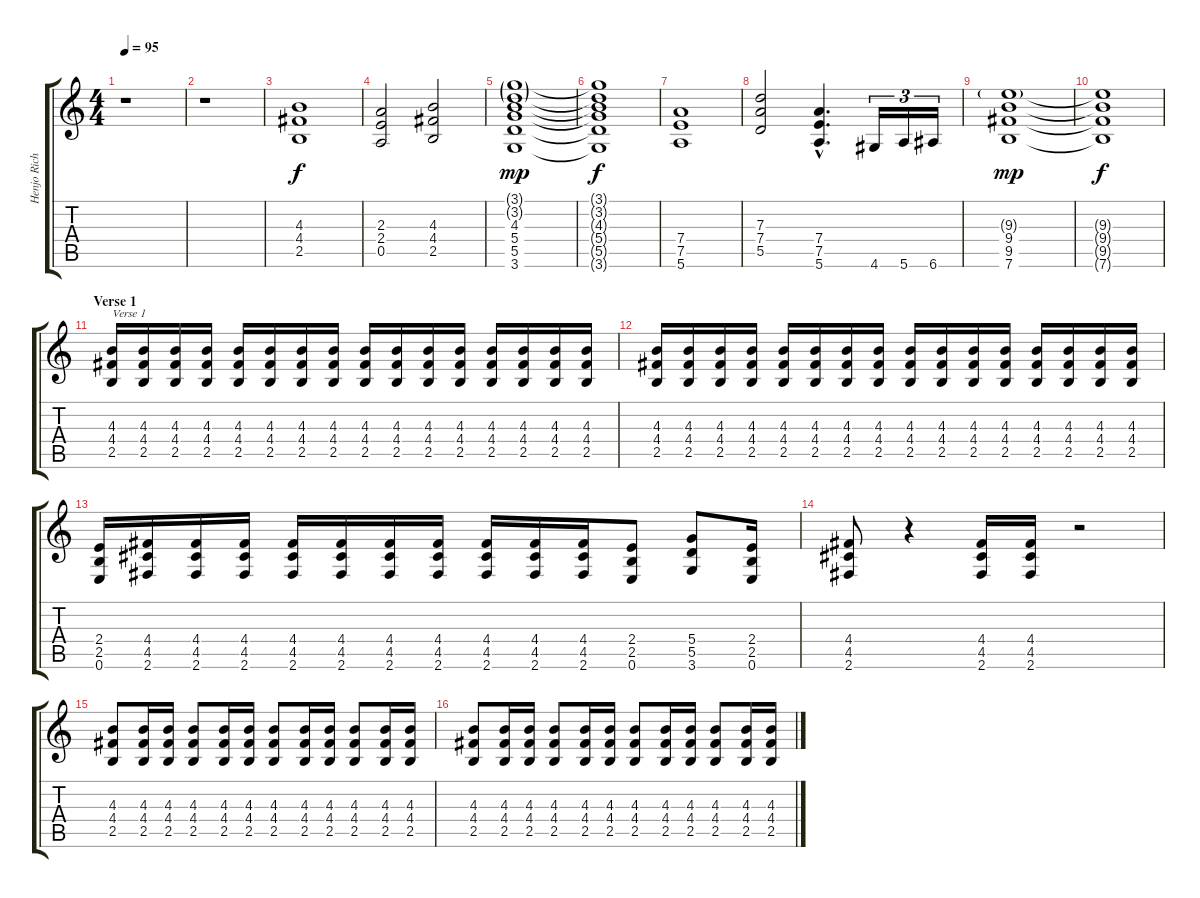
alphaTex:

\track ("Henjo Richter [guitar]" "Henjo Rich") {instrument distortionguitar}
\staff {score tabs}
\tuning (E4 B3 G3 D3 A2 E2) {hide}
\ts (4 4)
\tempo 95
\clef g2
\ks c
r.1{dy f instrument distortionguitar} |
r.1 |
(4.3 4.4 2.5).1 |
(2.3 2.4 0.5).2 (4.3 4.4 2.5).2 |
(3.1{g} 3.2{g} 4.3 5.4 5.5 3.6).1{dy mp} |
(3.1{t} 3.2{t} 4.3{t} 5.4{t} 5.5{t} 3.6{t}).1{dy f} |
(7.4 7.5 5.6).1 |
(7.3 7.4 5.5).2 (7.4{hac} 7.5{hac} 5.6{hac}).4{d} 4.6.16{tu (3 2)} 5.6.16{tu (3 2)} 6.6.16{tu (3 2)} |
(9.3{g} 9.4 9.5 7.6).1{dy mp} |
(9.3{t} 9.4{t} 9.5{t} 7.6{t}).1{dy f} |
\section ("" "Verse 1")
(4.3 4.4 2.5).16{txt "Verse 1" volume 8} (4.3 4.4 2.5).16 (4.3 4.4 2.5).16 (4.3 4.4 2.5).16 (4.3 4.4 2.5).16 (4.3 4.4 2.5).16 (4.3 4.4 2.5).16 (4.3 4.4 2.5).16 (4.3 4.4 2.5).16 (4.3 4.4 2.5).16 (4.3 4.4 2.5).16 (4.3 4.4 2.5).16 (4.3 4.4 2.5).16 (4.3 4.4 2.5).16 (4.3 4.4 2.5).16 (4.3 4.4 2.5).16 |
(4.3 4.4 2.5).16 (4.3 4.4 2.5).16 (4.3 4.4 2.5).16 (4.3 4.4 2.5).16 (4.3 4.4 2.5).16 (4.3 4.4 2.5).16 (4.3 4.4 2.5).16 (4.3 4.4 2.5).16 (4.3 4.4 2.5).16 (4.3 4.4 2.5).16 (4.3 4.4 2.5).16 (4.3 4.4 2.5).16 (4.3 4.4 2.5).16 (4.3 4.4 2.5).16 (4.3 4.4 2.5).16 (4.3 4.4 2.5).16 |
(2.4 2.5 0.6).16 (4.4 4.5 2.6).16 (4.4 4.5 2.6).16 (4.4 4.5 2.6).16 (4.4 4.5 2.6).16 (4.4 4.5 2.6).16 (4.4 4.5 2.6).16 (4.4 4.5 2.6).16 (4.4 4.5 2.6).16 (4.4 4.5 2.6).16 (4.4 4.5 2.6).16 (2.4 2.5 0.6).8 (5.4 5.5 3.6).8 (2.4 2.5 0.6).16 |
(4.4 4.5 2.6).8 r.4 (4.4 4.5 2.6).16 (4.4 4.5 2.6).16 r.2 |
(4.3 4.4 2.5).8{volume 11} (4.3 4.4 2.5).16 (4.3 4.4 2.5).16 (4.3 4.4 2.5).8 (4.3 4.4 2.5).16 (4.3 4.4 2.5).16 (4.3 4.4 2.5).8 (4.3 4.4 2.5).16 (4.3 4.4 2.5).16 (4.3 4.4 2.5).8 (4.3 4.4 2.5).16 (4.3 4.4 2.5).16 |
(4.3 4.4 2.5).8 (4.3 4.4 2.5).16 (4.3 4.4 2.5).16 (4.3 4.4 2.5).8 (4.3 4.4 2.5).16 (4.3 4.4 2.5).16 (4.3 4.4 2.5).8 (4.3 4.4 2.5).16 (4.3 4.4 2.5).16 (4.3 4.4 2.5).8 (4.3 4.4 2.5).16 (4.3 4.4 2.5).16
